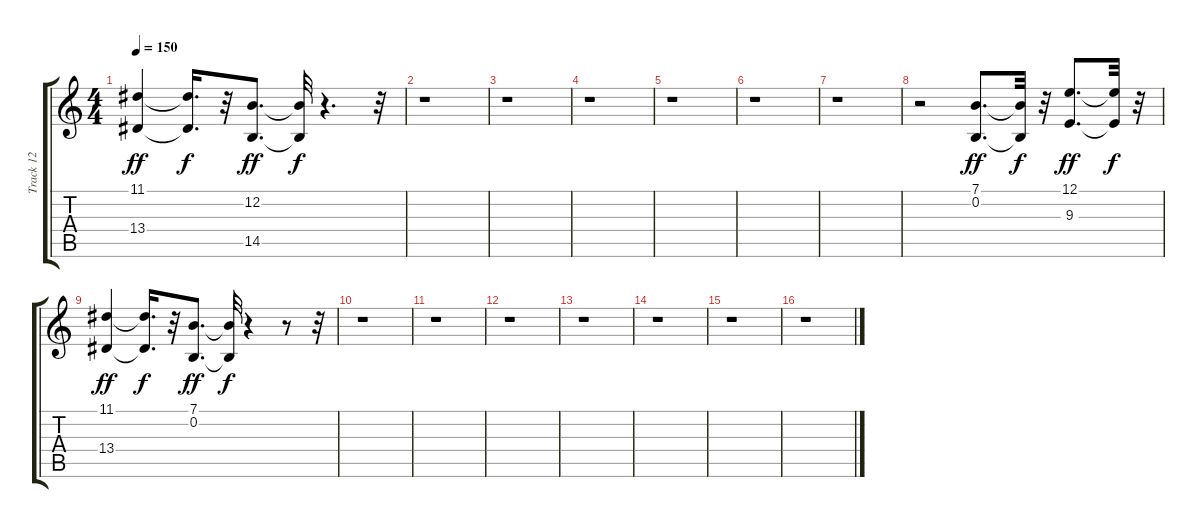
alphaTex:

\track ("Track 12" "Track 12") {instrument synthvoice}
\staff {score tabs}
\tuning (E4 B3 G3 D3 A2 E2) {hide}
\ts (4 4)
\tempo 150
\clef g2
\ks c
(11.1 13.4).4{dy ff} (11.1{t} 13.4{t}).16{d dy f} r.32 (12.2 14.5).8{d dy ff} (12.2{t} 14.5{t}).32{dy f} r.4{d} r.32 |
r.1 |
r.1 |
r.1 |
r.1 |
r.1 |
r.1 |
r.2 (7.1 0.2).8{d dy ff} (7.1{t} 0.2{t}).32{dy f} r.32 (12.1 9.3).8{d dy ff} (12.1{t} 9.3{t}).32{dy f} r.32 |
(11.1 13.4).4{dy ff} (11.1{t} 13.4{t}).16{d dy f} r.32 (7.1 0.2).8{d dy ff} (7.1{t} 0.2{t}).32{dy f} r.4 r.8 r.32 |
r.1 |
r.1 |
r.1 |
r.1 |
r.1 |
r.1 |
r.1
